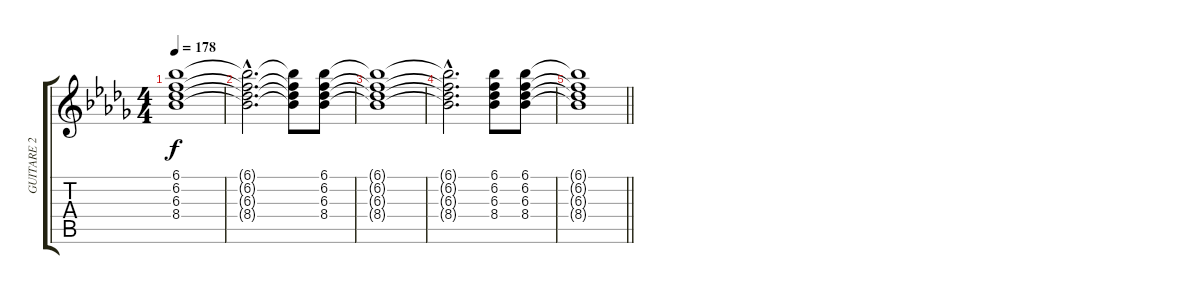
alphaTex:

\track ("GUITARE 2" "GUITARE 2") {instrument distortionguitar}
\staff {score tabs}
\tuning (E4 B3 G3 D3 A2 E2) {hide}
\ts (4 4)
\tempo 178
\clef g2
\ks db
(6.1{t} 6.2{t} 6.3{t} 8.4{t}).1{dy f} |
(6.1{hac t} 6.2{hac t} 6.3{hac t} 8.4{hac t}).2{d} (6.1{t} 6.2{t} 6.3{t} 8.4{t}).8 (6.1 6.2 6.3 8.4).8 |
(6.1{t} 6.2{t} 6.3{t} 8.4{t}).1 |
(6.1{hac t} 6.2{hac t} 6.3{hac t} 8.4{hac t}).2{d} (6.1 6.2 6.3 8.4).8 (6.1 6.2 6.3 8.4).8 |
\barLineRight lightlight
(6.1{t} 6.2{t} 6.3{t} 8.4{t}).1
